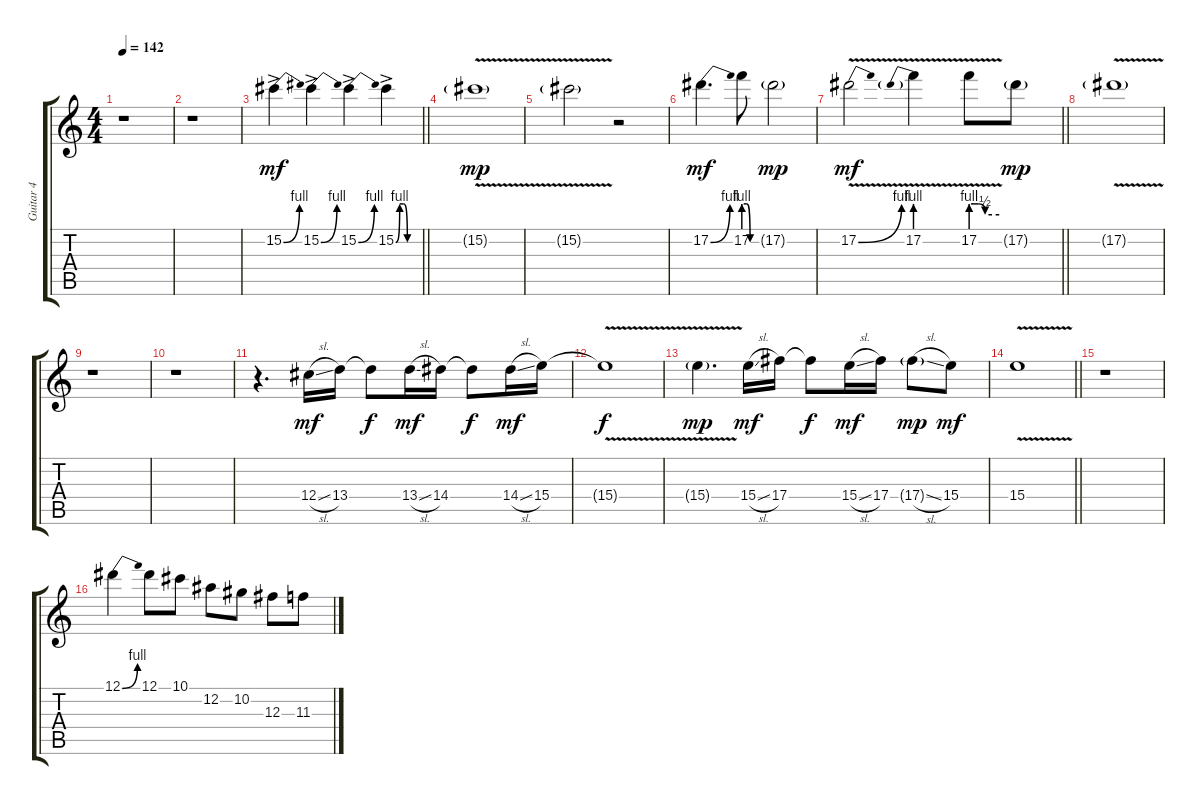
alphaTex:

\track ("Guitar 4" "Guitar 4") {instrument overdrivenguitar}
\staff {score tabs}
\tuning (Eb4 Bb3 Gb3 Db3 Ab2 Eb2) {hide}
\ts (4 4)
\tempo 142
\clef g2
\ks c
r.1{dy mp} |
r.1 |
\barLineRight lightlight
15.2{be (bend 0 0 60 4) ac}.4{dy mf} 15.2{be (bend 0 0 60 4) ac}.4 15.2{be (bend 0 0 60 4) ac}.4 15.2{be (custom 0 0 10 4 20 4 30 0 60 0) ac}.4 |
15.2{v g}.1{dy mp} |
15.2{v g}.2 r.2 |
17.2{be (bend 0 0 60 4)}.4{d dy mf} 17.2{be (custom 0 4 15 4 30 0 60 0)}.8 17.2{g}.2{dy mp} |
\barLineRight lightlight
17.2{be (bend 0 0 60 4) v}.2{dy mf} 17.2{be (prebend 0 4 60 4) v}.4 17.2{be (custom 0 4 15 4 30 2 60 2) v}.8 17.2{g}.8{dy mp} |
17.2{v g}.1 |
r.1 |
r.1 |
r.4{d} 12.4{sl}.16{dy mf} 13.4.16 13.4{t}.8{dy f} 13.4{sl}.16{dy mf} 14.4.16 14.4{t}.8{dy f} 14.4{sl}.16{dy mf} 15.4.16 |
15.4{v t}.1{dy f} |
15.4{v g}.4{d dy mp} 15.4{sl}.16{dy mf} 17.4.16 17.4{t}.8{dy f} 15.4{sl}.16{dy mf} 17.4.16 17.4{sl g}.8{dy mp} 15.4.8{dy mf} |
\barLineRight lightlight
15.4{v}.1 |
r.1 |
12.1{be (bend 0 0 60 4)}.4 12.1.8 10.1.8 12.2.8 10.2.8 12.3.8 11.3.8
